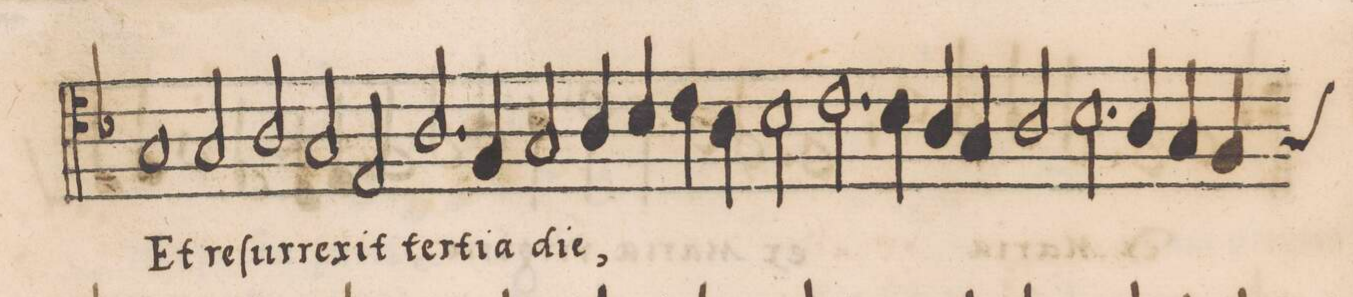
**kern	**text
*I"TENOR	*
*clefC4	*
*k[b-]	*
*M2/1	*
1G/	Et
=115-	=115-
2G/	re-
2A/	-ſur-
2G/	-re-
=116-	=116-
2E/	-xit-
2.A/	-ter-
4F/	-ri-
2G/	-a
=117-	=117-
4A/	di-
4B-/	.
4c\	.
4A\	.
2B-\	.
2.c\	-e,
=118-	=118-
4B-\	.
4A/	.
4G/	.
2A/	.
2.B-\	.
=119-	=119-
4A/	.
4G/	.
*custos:G	*
4F/	.
*-	*-
